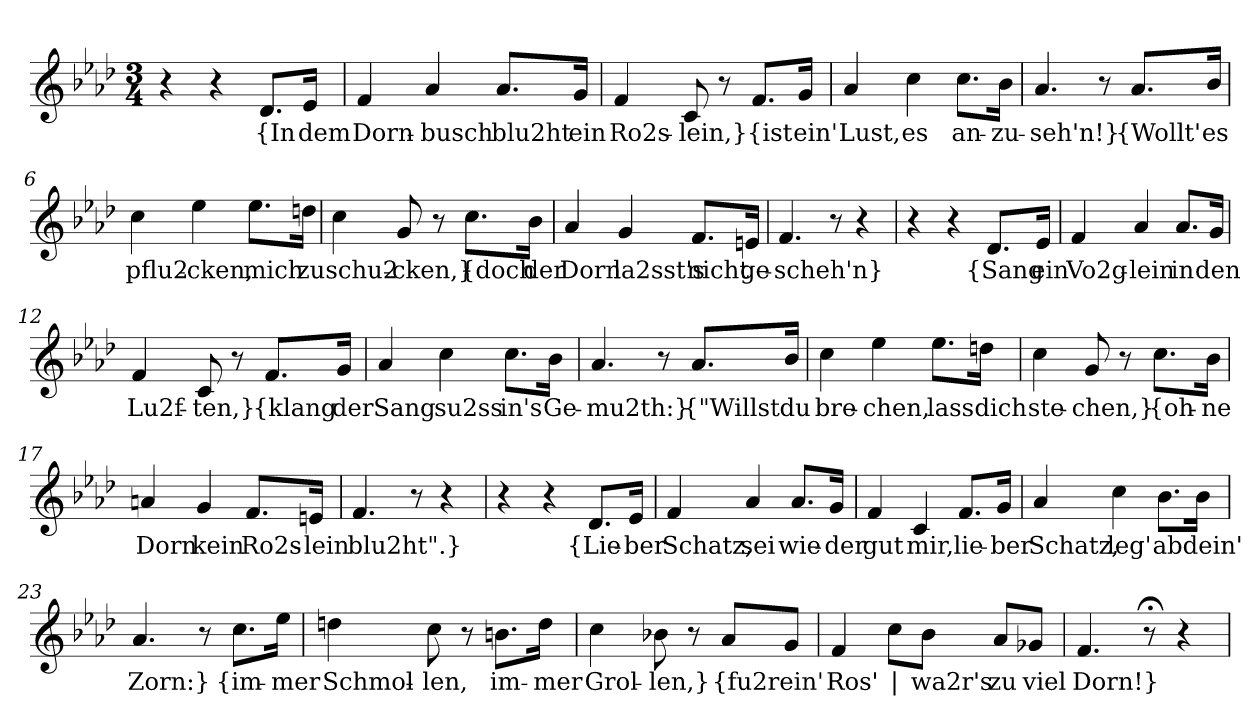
**kern	**text
*part1	*part1
*staff1	*staff1
*clefG2	*
*k[b-e-a-d-]	*
*M3/4	*
=1	=1
4r	.
4r	.
!	!LO:LY:b
8.d-/L	{In
!	!LO:LY:b
16e-/Jk	dem
=2	=2
!	!LO:LY:b
4f/	Dorn-
!	!LO:LY:b
4a-/	-busch
!	!LO:LY:b
8.a-/L	blu2ht
!	!LO:LY:b
16g/Jk	ein
=3	=3
!	!LO:LY:b
4f/	Ro2s-
!	!LO:LY:b
8c/	-lein,}
8r	.
!	!LO:LY:b
8.f/L	{ist
!	!LO:LY:b
16g/Jk	ein'
=4	=4
!	!LO:LY:b
4a-/	Lust,
!	!LO:LY:b
4cc\	es
!	!LO:LY:b
8.cc\L	an-
!	!LO:LY:b
16b-\Jk	-zu-
=5	=5
!	!LO:LY:b
4.a-/	-seh'n!}
8r	.
!	!LO:LY:b
8.a-/L	{Wollt'
!	!LO:LY:b
16b-/Jk	es
!!LO:LB:g=z
=6	=6
!	!LO:LY:b
4cc\	pflu2-
!	!LO:LY:b
4ee-\	-cken,
!	!LO:LY:b
8.ee-\L	mich
!	!LO:LY:b
16ddn\Jk	zu
=7	=7
!	!LO:LY:b
4cc\	schu2-
!	!LO:LY:b
8g/	-cken,}
8r	.
!	!LO:LY:b
8.cc\L	{doch
!	!LO:LY:b
16b-\Jk	der
=8	=8
!	!LO:LY:b
4a-/	Dorn
!	!LO:LY:b
4g/	la2sst's
!	!LO:LY:b
8.f/L	nicht
!	!LO:LY:b
16en/Jk	ge-
=9	=9
!	!LO:LY:b
4.f/	-scheh'n}
8r	.
4r	.
=10	=10
4r	.
4r	.
!	!LO:LY:b
8.d-/L	{Sang
!	!LO:LY:b
16e-/Jk	ein
!!LO:LB:g=z
=11	=11
!	!LO:LY:b
4f/	Vo2g-
!	!LO:LY:b
4a-/	-lein
!	!LO:LY:b
8.a-/L	in
!	!LO:LY:b
16g/Jk	den
=12	=12
!	!LO:LY:b
4f/	Lu2f-
!	!LO:LY:b
8c/	-ten,}
8r	.
!	!LO:LY:b
8.f/L	{klang
!	!LO:LY:b
16g/Jk	der
=13	=13
!	!LO:LY:b
4a-/	Sang
!	!LO:LY:b
4cc\	su2ss
!	!LO:LY:b
8.cc\L	in's
!	!LO:LY:b
16b-\Jk	Ge-
=14	=14
!	!LO:LY:b
4.a-/	-mu2th:}
8r	.
!	!LO:LY:b
8.a-/L	{"Willst
!	!LO:LY:b
16b-/Jk	du
!!LO:LB:g=z
=15	=15
!	!LO:LY:b
4cc\	bre-
!	!LO:LY:b
4ee-\	-chen,
!	!LO:LY:b
8.ee-\L	lass
!	!LO:LY:b
16ddn\Jk	dich
=16	=16
!	!LO:LY:b
4cc\	ste-
!	!LO:LY:b
8g/	-chen,}
8r	.
!	!LO:LY:b
8.cc\L	{oh-
!	!LO:LY:b
16b-\Jk	-ne
=17	=17
!	!LO:LY:b
4an/	Dorn
!	!LO:LY:b
4g/	kein
!	!LO:LY:b
8.f/L	Ro2s-
!	!LO:LY:b
16en/Jk	-lein
=18	=18
!	!LO:LY:b
4.f/	blu2ht".}
8r	.
4r	.
=19	=19
4r	.
4r	.
!	!LO:LY:b
8.d-/L	{Lie-
!	!LO:LY:b
16e-/Jk	-ber
!!LO:LB:g=z
=20	=20
!	!LO:LY:b
4f/	Schatz,
!	!LO:LY:b
4a-/	sei
!	!LO:LY:b
8.a-/L	wie-
!	!LO:LY:b
16g/Jk	-der
=21	=21
!	!LO:LY:b
4f/	gut
!	!LO:LY:b
4c/	mir,
!	!LO:LY:b
8.f/L	lie-
!	!LO:LY:b
16g/Jk	-ber
=22	=22
!	!LO:LY:b
4a-/	Schatz,
!	!LO:LY:b
4cc\	leg'
!	!LO:LY:b
8.b-\L	ab
!	!LO:LY:b
16b-\Jk	dein'
=23	=23
!	!LO:LY:b
4.a-/	Zorn:}
8r	.
!	!LO:LY:b
8.cc\L	{im-
!	!LO:LY:b
16ee-\Jk	-mer
=24	=24
!	!LO:LY:b
4ddn\	Schmol-
!	!LO:LY:b
8cc\	-len,
8r	.
!	!LO:LY:b
8.bn\L	im-
!	!LO:LY:b
16dd\Jk	-mer
!!LO:LB:g=z
=25	=25
!	!LO:LY:b
4cc\	Grol-
!	!LO:LY:b
8b-X\	-len,}
8r	.
!	!LO:LY:b
8a-/L	{fu2r
!	!LO:LY:b
8g/J	ein'
=26	=26
!	!LO:LY:b
4f/	Ros'
!	!LO:LY:b
8cc\L	|
!	!LO:LY:b
8b-\J	wa2r's
!	!LO:LY:b
8a-/L	zu
!	!LO:LY:b
8g-X/J	viel
=27	=27
!	!LO:LY:b
4.f/	Dorn!}
8r;<	.
4r	.
=	=
*-	*-
